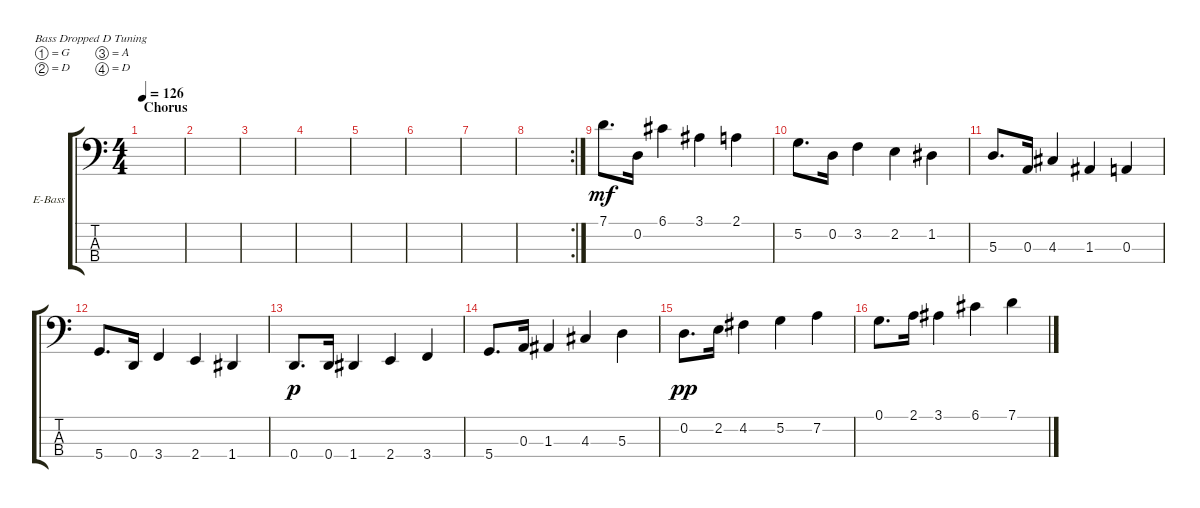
\defaultSystemsLayout 4
\bracketExtendMode groupsimilarinstruments
\firstSystemTrackNameOrientation horizontal
\otherSystemsTrackNameOrientation horizontal
\track ("Wolstenholme Fuzz Bass" "E-Bass") {instrument electricbassfinger}
\staff {score tabs}
\tuning (G2 D2 A1 D1)
\ts (4 4)
\section ("" "Chorus")
\tempo 126
\clef f4
\scale
0.333333
\ks c
|
\scale
0.333333 |
\scale
0.333333 |
\scale
0.333333 |
\scale
0.333333 |
\scale
0.333333 |
|
\rc 2
|
7.1.8{d dy mf} 0.2.16 6.1.4 3.1.4 2.1.4 |
5.2.8{d} 0.2.16 3.2.4 2.2.4 1.2.4 |
5.3.8{d} 0.3.16 4.3.4 1.3.4 0.3.4 |
5.4.8{d} 0.4.16 3.4.4 2.4.4 1.4.4 |
0.4.8{d dy p} 0.4.16 1.4.4 2.4.4 3.4.4 |
5.4.8{d} 0.3.16 1.3.4 4.3.4 5.3.4 |
0.2.8{d dy pp} 2.2.16 4.2.4 5.2.4 7.2.4 |
0.1.8{d} 2.1.16 3.1.4 6.1.4 7.1.4
